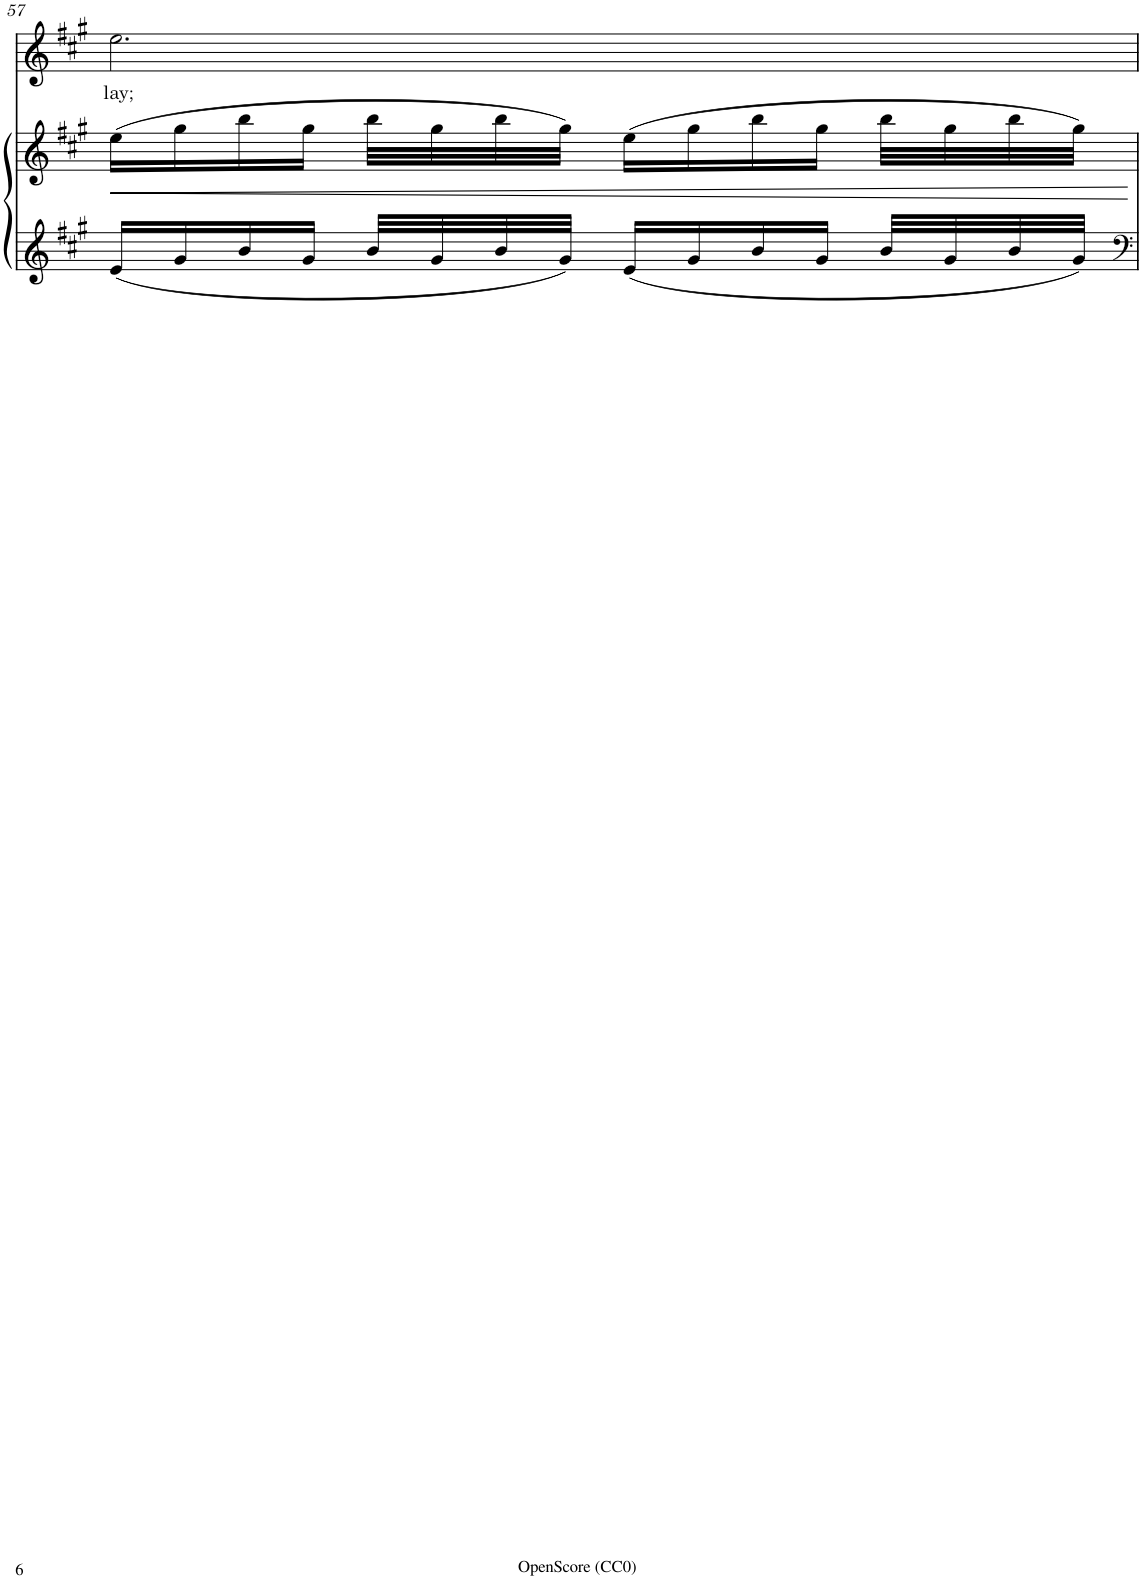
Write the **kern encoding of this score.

**kern	**kern	**dynam	**kern	**text
*part2	*part2	*part2	*part1	*part1
*staff3	*staff2	*staff2/3	*staff1	*staff1
*I"Piano	*	*	*I"Voice	*
*I'Pno	*	*	*	*
!!LO:PB:g=z
*clefG2	*clefG2	*	*clefG2	*
*k[f#c#g#]	*k[f#c#g#]	*	*k[f#c#g#]	*
*M6/8	*M6/8	*	*M6/8	*
=57	=57	=57	=57	=57
!	!	!LO:HP:b	!	!LO:LY:b
16e/LL	(16ee\LL	<	2.ee\	lay;
16g#/	16gg#\	.	.	.
16b/	16bb\	.	.	.
16g#/JJ	16gg#\JJ	.	.	.
32b/LLL	32bb\LLL	.	.	.
32g#/	32gg#\	.	.	.
32b/	32bb\	.	.	.
32g#/JJJ	32gg#\JJJ)	.	.	.
16e/LL	(16ee\LL	.	.	.
16g#/	16gg#\	.	.	.
16b/	16bb\	.	.	.
16g#/JJ	16gg#\JJ	.	.	.
32b/LLL	32bb\LLL	.	.	.
32g#/	32gg#\	.	.	.
32b/	32bb\	.	.	.
32g#/JJJ	32gg#\JJJ)	.	.	.
.	.	[	.	.
=	=	=	=	=
*-	*-	*-	*-	*-
